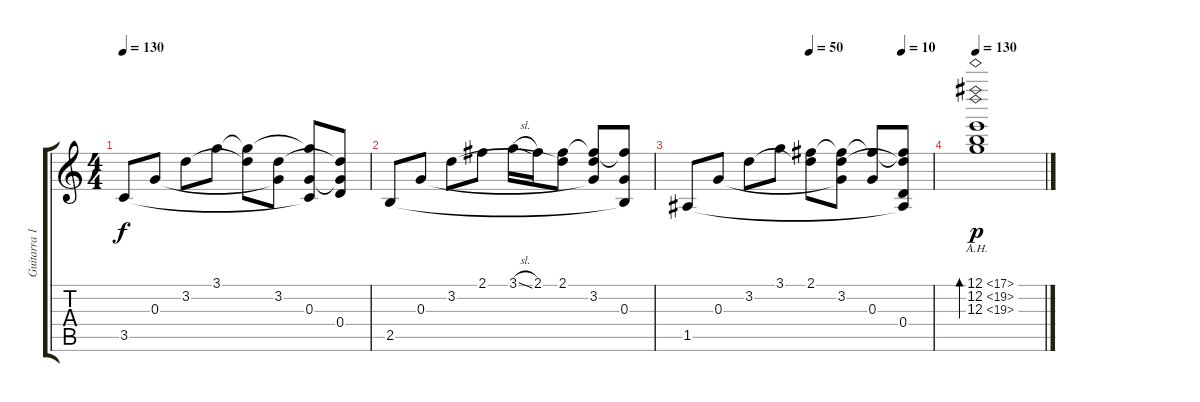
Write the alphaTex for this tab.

\track ("Guitarra 1" "Guitarra 1") {instrument acousticguitarsteel}
\staff {score tabs}
\tuning (E4 B3 G3 D3 A2 E2) {hide}
\ts (4 4)
\tempo 130
\clef g2
\ks c
3.5.8{dy f} 0.3.8 3.2.8 3.1.8 (3.1{t} 3.2{t}).8 (3.2 0.3{t}).8 (3.1{t} 0.3 3.5{t}).8 (3.2{t} 0.3{t} 0.4).8 |
2.5.8 0.3.8 3.2.8 2.1.8 3.1{sl}.16 2.1.16 (2.1 3.2{t}).8 (2.1{t} 3.2 0.3{t}).8 (2.1{t} 0.3 2.5{t}).8 |
\tempo (50 0.5)
\tempo (10 0.875)
1.5.8 0.3.8 3.2.8 3.1.8 (2.1 3.2{t}).8 (2.1{t} 3.2 0.3{t}).8 (2.1{t} 0.3).8 (2.1{t} 3.2{t} 0.4 1.5{t}).8 |
\tempo 130
(12.1{ah 5} 12.2{ah 7} 12.3{ah 7}).1{bd 480 dy p instrument harpsichord}
